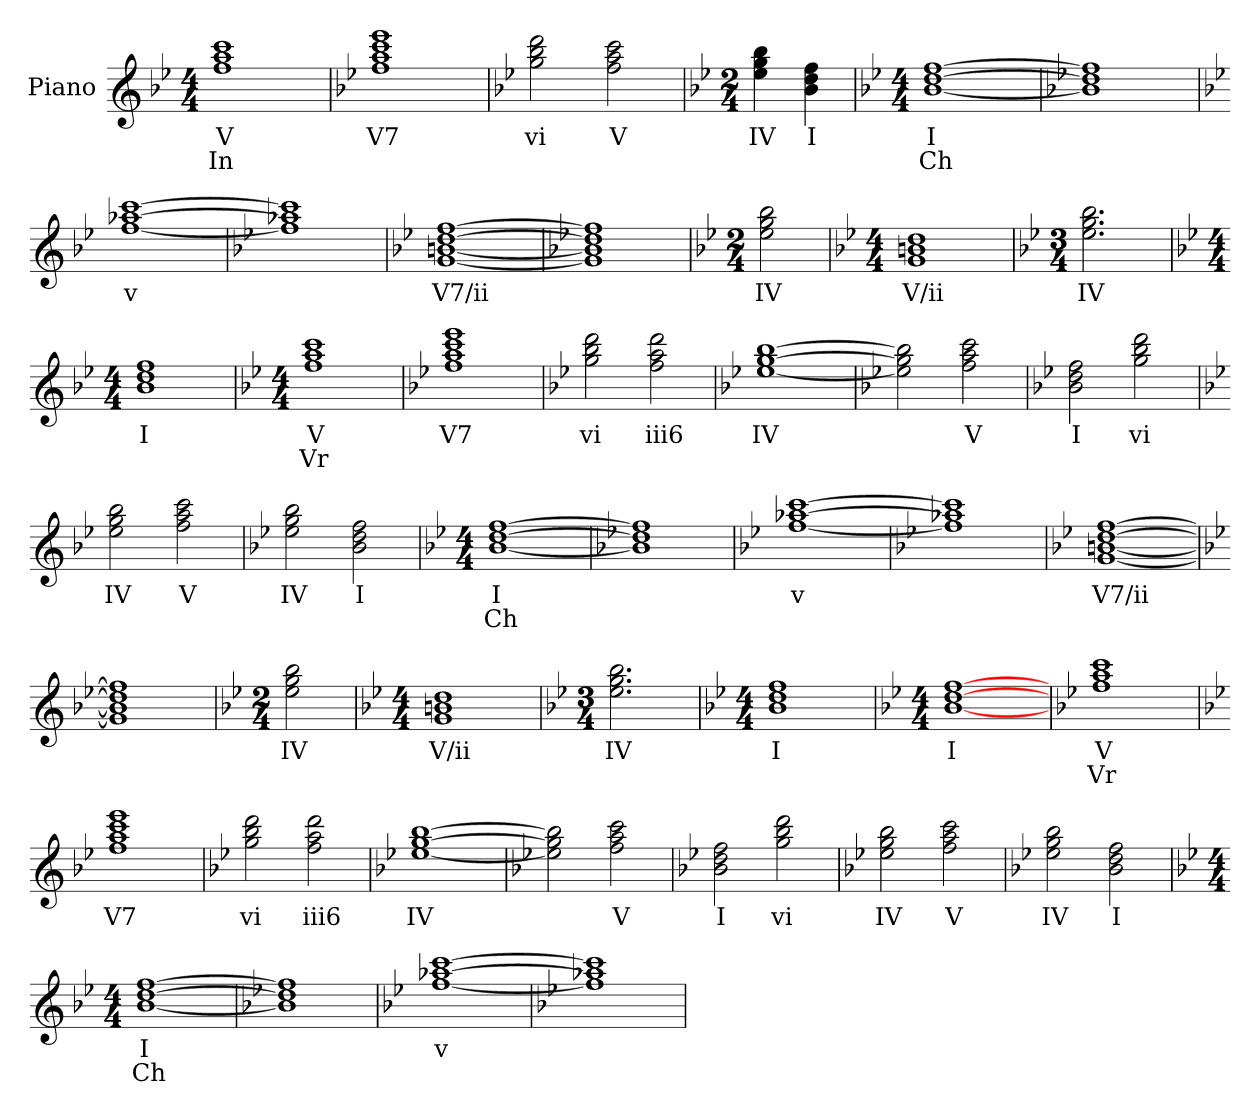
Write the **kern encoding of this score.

**kern	**text	**text
*part1	*part1	*part1
*staff1	*staff1	*staff1
*I"Piano	*	*
*I'Pno	*	*
*k[b-e-]	*	*
*B-:	*	*
*M4/4	*	*
=	=	=
1ff 1aa 1ccc	V	In
=	=	=
*k[b-e-]	*	*
*B-:	*	*
1ff 1aa 1ccc 1eee-	V7	.
=	=	=
*k[b-e-]	*	*
*B-:	*	*
2gg 2bb- 2ddd	vi	.
2ff 2aa 2ccc	V	.
=	=	=
*k[b-e-]	*	*
*B-:	*	*
*M2/4	*	*
4ee- 4gg 4bb-	IV	.
4b- 4dd 4ff	I	.
=	=	=
*k[b-e-]	*	*
*B-:	*	*
*M4/4	*	*
[1b- [1dd [1ff	I	Ch
=	=	=
*k[b-e-]	*	*
*B-:	*	*
1b-] 1dd] 1ff]	.	.
=	=	=
*k[b-e-]	*	*
*B-:	*	*
[1ff [1aa-X [1ccc	v	.
=	=	=
*k[b-e-]	*	*
*B-:	*	*
1ff] 1aa-X] 1ccc]	.	.
=	=	=
*k[b-e-]	*	*
*B-:	*	*
[1g [1bn [1dd [1ff	V7/ii	.
=	=	=
*k[b-e-]	*	*
*B-:	*	*
1g] 1bn] 1dd] 1ff]	.	.
=	=	=
*k[b-e-]	*	*
*B-:	*	*
*M2/4	*	*
2ee- 2gg 2bb-	IV	.
=	=	=
*k[b-e-]	*	*
*B-:	*	*
*M4/4	*	*
1g 1bn 1dd	V/ii	.
=	=	=
*k[b-e-]	*	*
*B-:	*	*
*M3/4	*	*
2.ee- 2.gg 2.bb-	IV	.
=	=	=
*k[b-e-]	*	*
*B-:	*	*
*M4/4	*	*
1b- 1dd 1ff	I	.
=	=	=
*k[b-e-]	*	*
*B-:	*	*
*M4/4	*	*
1ff 1aa 1ccc	V	Vr
=	=	=
*k[b-e-]	*	*
*B-:	*	*
1ff 1aa 1ccc 1eee-	V7	.
=	=	=
*k[b-e-]	*	*
*B-:	*	*
2gg 2bb- 2ddd	vi	.
2ff 2aa 2ddd	iii6	.
=	=	=
*k[b-e-]	*	*
*B-:	*	*
[1ee- [1gg [1bb-	IV	.
=	=	=
*k[b-e-]	*	*
*B-:	*	*
2ee-] 2gg] 2bb-]	.	.
2ff 2aa 2ccc	V	.
=	=	=
*k[b-e-]	*	*
*B-:	*	*
2b- 2dd 2ff	I	.
2gg 2bb- 2ddd	vi	.
=	=	=
*k[b-e-]	*	*
*B-:	*	*
2ee- 2gg 2bb-	IV	.
2ff 2aa 2ccc	V	.
=	=	=
*k[b-e-]	*	*
*B-:	*	*
2ee- 2gg 2bb-	IV	.
2b- 2dd 2ff	I	.
=	=	=
*k[b-e-]	*	*
*B-:	*	*
*M4/4	*	*
[1b- [1dd [1ff	I	Ch
=	=	=
*k[b-e-]	*	*
*B-:	*	*
1b-] 1dd] 1ff]	.	.
=	=	=
*k[b-e-]	*	*
*B-:	*	*
[1ff [1aa-X [1ccc	v	.
=	=	=
*k[b-e-]	*	*
*B-:	*	*
1ff] 1aa-X] 1ccc]	.	.
=	=	=
*k[b-e-]	*	*
*B-:	*	*
[1g [1bn [1dd [1ff	V7/ii	.
=	=	=
*k[b-e-]	*	*
*B-:	*	*
1g] 1bn] 1dd] 1ff]	.	.
=	=	=
*k[b-e-]	*	*
*B-:	*	*
*M2/4	*	*
2ee- 2gg 2bb-	IV	.
=	=	=
*k[b-e-]	*	*
*B-:	*	*
*M4/4	*	*
1g 1bn 1dd	V/ii	.
=	=	=
*k[b-e-]	*	*
*B-:	*	*
*M3/4	*	*
2.ee- 2.gg 2.bb-	IV	.
=	=	=
*k[b-e-]	*	*
*B-:	*	*
*M4/4	*	*
1b- 1dd 1ff	I	.
=	=	=
*k[b-e-]	*	*
*B-:	*	*
*M4/4	*	*
[1b- [1dd [1ff	I	.
=	=	=
*k[b-e-]	*	*
*B-:	*	*
1ff 1aa 1ccc	V	Vr
=	=	=
*k[b-e-]	*	*
*B-:	*	*
1ff 1aa 1ccc 1eee-	V7	.
=	=	=
*k[b-e-]	*	*
*B-:	*	*
2gg 2bb- 2ddd	vi	.
2ff 2aa 2ddd	iii6	.
=	=	=
*k[b-e-]	*	*
*B-:	*	*
[1ee- [1gg [1bb-	IV	.
=	=	=
*k[b-e-]	*	*
*B-:	*	*
2ee-] 2gg] 2bb-]	.	.
2ff 2aa 2ccc	V	.
=	=	=
*k[b-e-]	*	*
*B-:	*	*
2b- 2dd 2ff	I	.
2gg 2bb- 2ddd	vi	.
=	=	=
*k[b-e-]	*	*
*B-:	*	*
2ee- 2gg 2bb-	IV	.
2ff 2aa 2ccc	V	.
=	=	=
*k[b-e-]	*	*
*B-:	*	*
2ee- 2gg 2bb-	IV	.
2b- 2dd 2ff	I	.
=	=	=
*k[b-e-]	*	*
*B-:	*	*
*M4/4	*	*
[1b- [1dd [1ff	I	Ch
=	=	=
*k[b-e-]	*	*
*B-:	*	*
1b-] 1dd] 1ff]	.	.
=	=	=
*k[b-e-]	*	*
*B-:	*	*
[1ff [1aa-X [1ccc	v	.
=	=	=
*k[b-e-]	*	*
*B-:	*	*
1ff] 1aa-X] 1ccc]	.	.
=	=	=
*-	*-	*-
